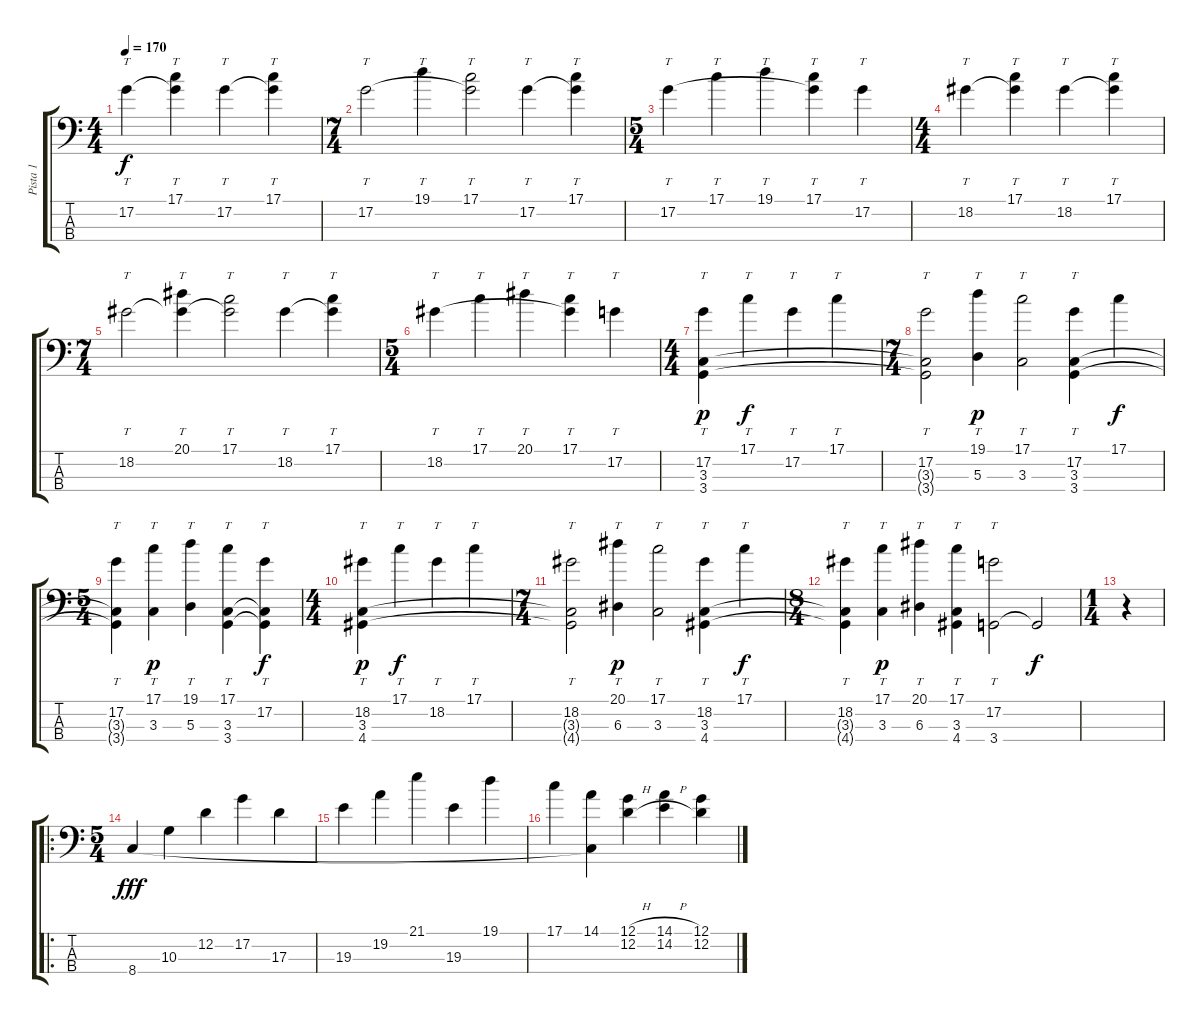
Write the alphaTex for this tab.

\track ("Pista 1" "Pista 1") {instrument slapbass2}
\staff {score tabs}
\tuning (G2 D2 A1 E1) {hide}
\ts (4 4)
\tempo 170
\clef f4
\ks c
17.2.4{tt dy f instrument slapbass2} (17.1 17.2{t}).4{tt} 17.2.4{tt} (17.1 17.2{t}).4{tt} |
\ts (7 4)
17.2.2{tt} 19.1.4{tt} (17.1 17.2{t}).2{tt} 17.2.4{tt} (17.1 17.2{t}).4{tt} |
\ts (5 4)
17.2.4{tt} 17.1.4{tt} 19.1.4{tt} (17.1 17.2{t}).4{tt} 17.2.4{tt} |
\ts (4 4)
18.2.4{tt} (17.1 18.2{t}).4{tt} 18.2.4{tt} (17.1 18.2{t}).4{tt} |
\ts (7 4)
18.2.2{tt} (20.1 18.2{t}).4{tt} (17.1 18.2{t}).2{tt} 18.2.4{tt} (17.1 18.2{t}).4{tt} |
\ts (5 4)
18.2.4{tt} 17.1.4{tt} 20.1.4{tt} (17.1 18.2{t}).4{tt} 17.2.4{tt} |
\ts (4 4)
(17.2 3.3 3.4).4{tt dy p} 17.1.4{tt dy f} 17.2.4{tt} 17.1.4{tt} |
\ts (7 4)
(17.2 3.3{t} 3.4{t}).2{tt} (19.1 5.3).4{tt dy p} (17.1 3.3).2{tt} (17.2 3.3 3.4).4{tt} 17.1.4{dy f} |
\ts (5 4)
(17.2 3.3{t} 3.4{t}).4{tt} (17.1 3.3).4{tt dy p} (19.1 5.3).4{tt} (17.1 3.3 3.4).4{tt} (17.2 3.3{t} 3.4{t}).4{tt dy f} |
\ts (4 4)
(18.2 3.3 4.4).4{tt dy p} 17.1.4{tt dy f} 18.2.4{tt} 17.1.4{tt} |
\ts (7 4)
(18.2 3.3{t} 4.4{t}).2{tt} (20.1 6.3).4{tt dy p} (17.1 3.3).2{tt} (18.2 3.3 4.4).4{tt} 17.1.4{tt dy f} |
\ts (8 4)
(18.2 3.3{t} 4.4{t}).4{tt} (17.1 3.3).4{tt dy p} (20.1 6.3).4{tt} (17.1 3.3 4.4).4{tt} (17.2 3.4).2{tt} 3.4{t}.2{dy f} |
\ts (1 4)
r.4 |
\ro
\ts (5 4)
8.4.4{dy fff} 10.3.4 12.2.4 17.2.4 17.3.4 |
19.3.4 19.2.4 21.1.4 19.3.4 19.1.4 |
17.1.4 (14.1 8.4{t}).4 (12.1{h} 12.2{h}).4 (14.1{h} 14.2{h}).4 (12.1 12.2).4
